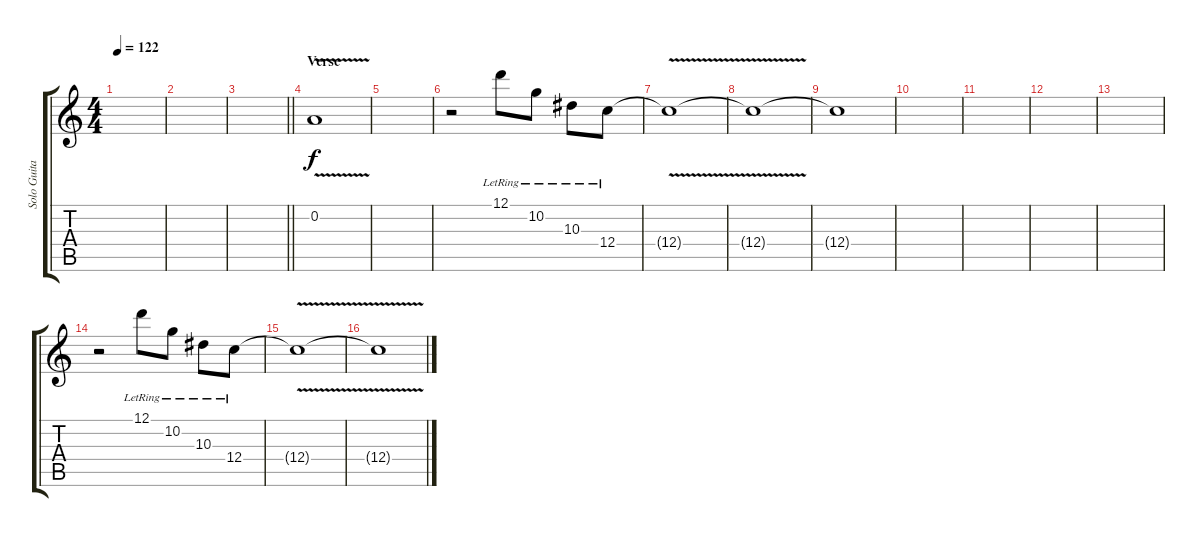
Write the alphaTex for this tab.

\track ("Solo Guitar" "Solo Guita") {instrument overdrivenguitar}
\staff {score tabs}
\tuning (D4 A3 F3 C3 G2 D2) {hide}
\ts (4 4)
\tempo 122
\clef g2
\ks c
|
|
\barLineRight lightlight
|
\section ("" "Verse")
0.2{v}.1 |
|
r.2{instrument overdrivenguitar} 12.1{lr}.8 10.2{lr}.8 10.3{lr}.8 12.4{lr}.8 |
12.4{v t}.1 |
12.4{t}.1 |
12.4{t}.1 |
|
|
|
|
r.2 12.1{lr}.8 10.2{lr}.8 10.3{lr}.8 12.4{lr}.8 |
12.4{v t}.1 |
12.4{t}.1
